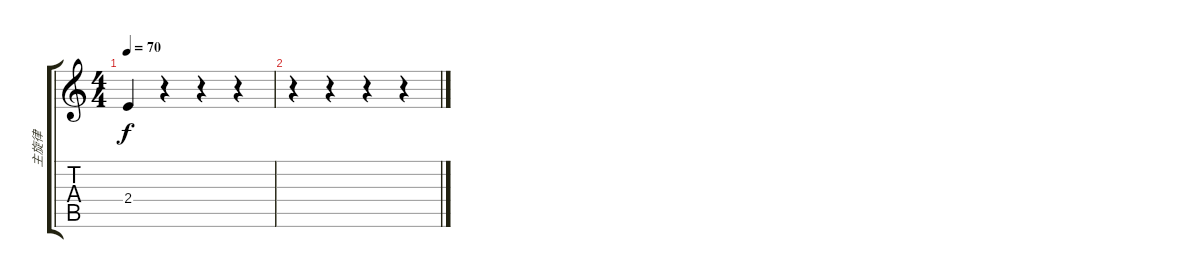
\track ("主旋律" "主旋律") {instrument electricguitarjazz}
\staff {score tabs}
\tuning (E4 B3 G3 D3 A2 E2) {hide}
\ts (4 4)
\tempo 70
\clef g2
\ks c
2.4.4{dy f} r.4 r.4 r.4 |
r.4 r.4 r.4 r.4
